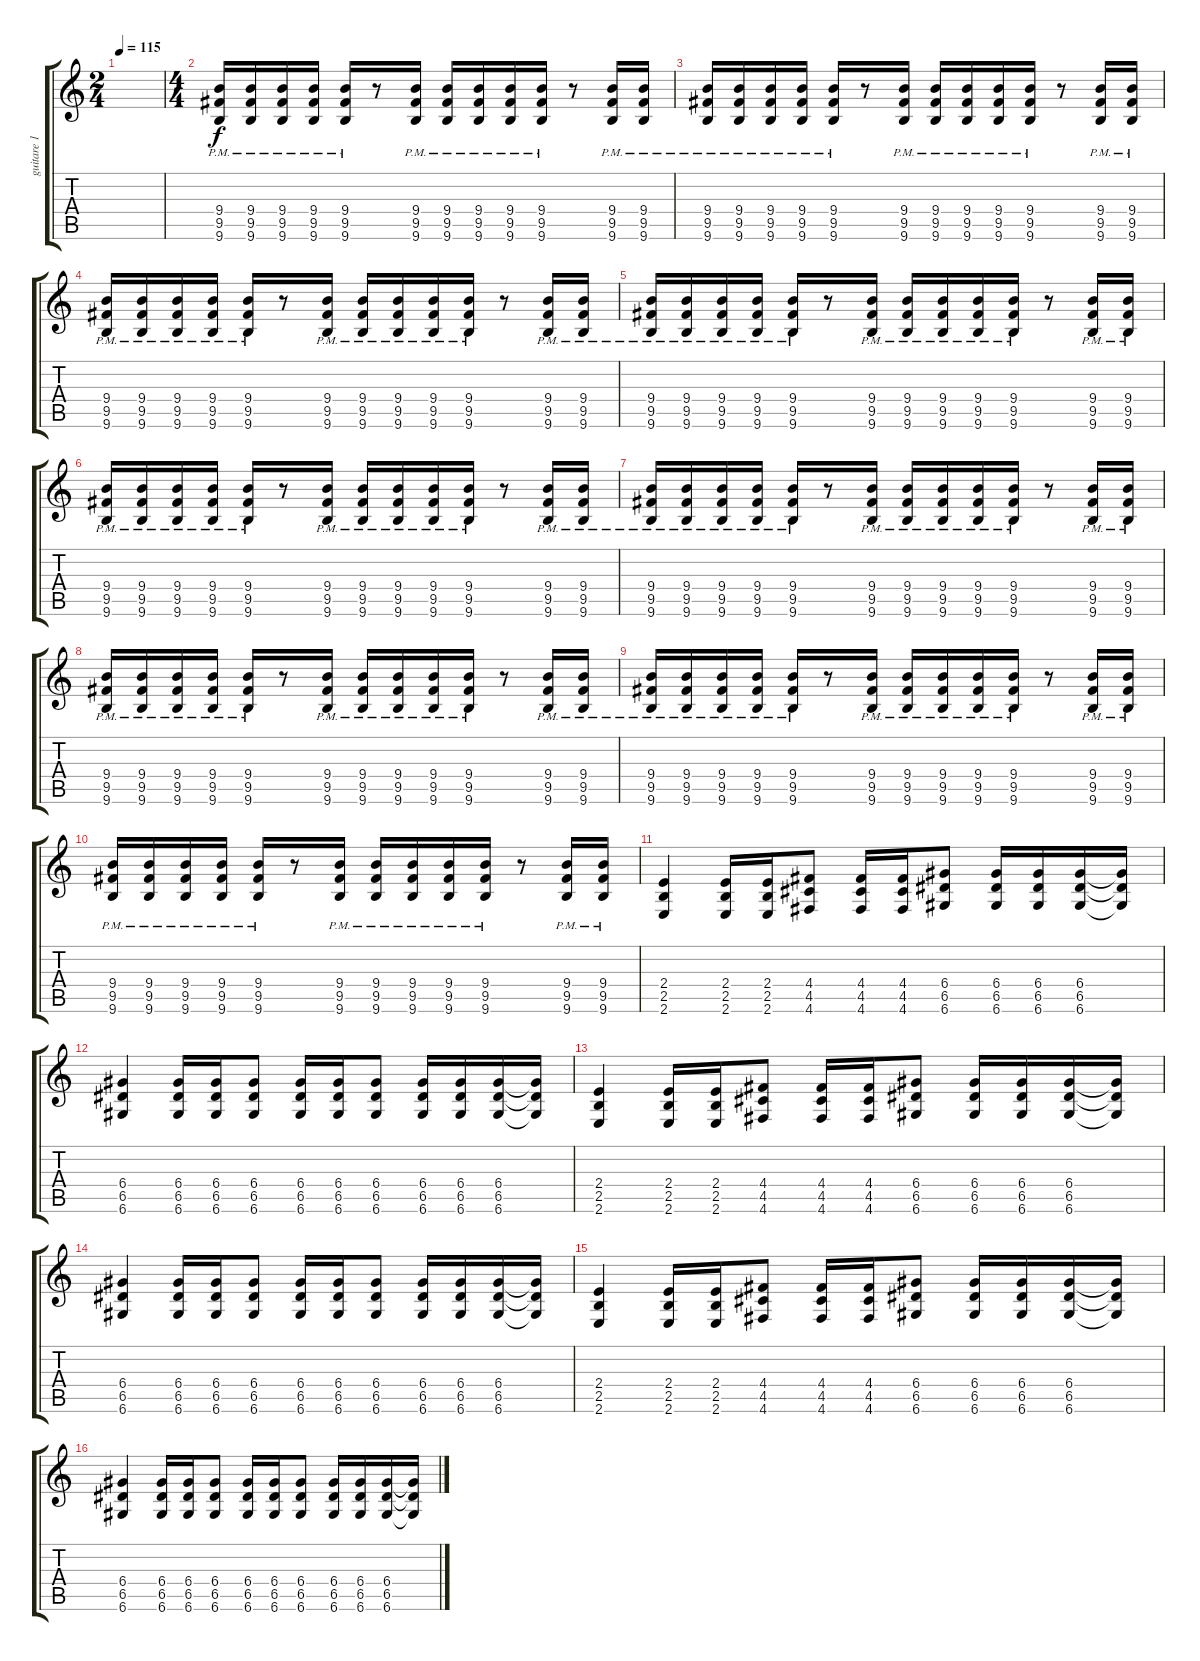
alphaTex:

\track ("guitare 1" "guitare 1") {instrument overdrivenguitar}
\staff {score tabs}
\tuning (E4 B3 G3 D3 A2 D2) {hide}
\ts (2 4)
\tempo 115
\clef g2
\ks c
|
\ts (4 4)
(9.4 9.5{pm} 9.6).16{volume 7} (9.4 9.5{pm} 9.6).16 (9.4 9.5{pm} 9.6).16 (9.4 9.5{pm} 9.6).16 (9.4 9.5{pm} 9.6).16 r.8 (9.4 9.5{pm} 9.6).16 (9.4 9.5{pm} 9.6).16 (9.4 9.5{pm} 9.6).16 (9.4 9.5{pm} 9.6).16 (9.4 9.5{pm} 9.6).16 r.8 (9.4 9.5{pm} 9.6).16 (9.4 9.5{pm} 9.6).16 |
(9.4 9.5{pm} 9.6).16{volume 10} (9.4 9.5{pm} 9.6).16 (9.4 9.5{pm} 9.6).16 (9.4 9.5{pm} 9.6).16 (9.4 9.5{pm} 9.6).16 r.8 (9.4 9.5{pm} 9.6).16 (9.4 9.5{pm} 9.6).16 (9.4 9.5{pm} 9.6).16 (9.4 9.5{pm} 9.6).16 (9.4 9.5{pm} 9.6).16 r.8 (9.4 9.5{pm} 9.6).16 (9.4 9.5{pm} 9.6).16 |
(9.4 9.5{pm} 9.6).16{volume 7} (9.4 9.5{pm} 9.6).16 (9.4 9.5{pm} 9.6).16 (9.4 9.5{pm} 9.6).16 (9.4 9.5{pm} 9.6).16 r.8 (9.4 9.5{pm} 9.6).16 (9.4 9.5{pm} 9.6).16 (9.4 9.5{pm} 9.6).16 (9.4 9.5{pm} 9.6).16 (9.4 9.5{pm} 9.6).16 r.8 (9.4 9.5{pm} 9.6).16 (9.4 9.5{pm} 9.6).16 |
(9.4 9.5{pm} 9.6).16{volume 7} (9.4 9.5{pm} 9.6).16 (9.4 9.5{pm} 9.6).16 (9.4 9.5{pm} 9.6).16 (9.4 9.5{pm} 9.6).16 r.8 (9.4 9.5{pm} 9.6).16 (9.4 9.5{pm} 9.6).16 (9.4 9.5{pm} 9.6).16 (9.4 9.5{pm} 9.6).16 (9.4 9.5{pm} 9.6).16 r.8 (9.4 9.5{pm} 9.6).16 (9.4 9.5{pm} 9.6).16 |
(9.4 9.5{pm} 9.6).16{volume 7} (9.4 9.5{pm} 9.6).16 (9.4 9.5{pm} 9.6).16 (9.4 9.5{pm} 9.6).16 (9.4 9.5{pm} 9.6).16 r.8 (9.4 9.5{pm} 9.6).16 (9.4 9.5{pm} 9.6).16 (9.4 9.5{pm} 9.6).16 (9.4 9.5{pm} 9.6).16 (9.4 9.5{pm} 9.6).16 r.8 (9.4 9.5{pm} 9.6).16 (9.4 9.5{pm} 9.6).16 |
(9.4 9.5{pm} 9.6).16{volume 10} (9.4 9.5{pm} 9.6).16 (9.4 9.5{pm} 9.6).16 (9.4 9.5{pm} 9.6).16 (9.4 9.5{pm} 9.6).16 r.8 (9.4 9.5{pm} 9.6).16 (9.4 9.5{pm} 9.6).16 (9.4 9.5{pm} 9.6).16 (9.4 9.5{pm} 9.6).16 (9.4 9.5{pm} 9.6).16 r.8 (9.4 9.5{pm} 9.6).16 (9.4 9.5{pm} 9.6).16 |
(9.4 9.5{pm} 9.6).16{volume 7} (9.4 9.5{pm} 9.6).16 (9.4 9.5{pm} 9.6).16 (9.4 9.5{pm} 9.6).16 (9.4 9.5{pm} 9.6).16 r.8 (9.4 9.5{pm} 9.6).16 (9.4 9.5{pm} 9.6).16 (9.4 9.5{pm} 9.6).16 (9.4 9.5{pm} 9.6).16 (9.4 9.5{pm} 9.6).16 r.8 (9.4 9.5{pm} 9.6).16 (9.4 9.5{pm} 9.6).16 |
(9.4 9.5{pm} 9.6).16{volume 7} (9.4 9.5{pm} 9.6).16 (9.4 9.5{pm} 9.6).16 (9.4 9.5{pm} 9.6).16 (9.4 9.5{pm} 9.6).16 r.8 (9.4 9.5{pm} 9.6).16 (9.4 9.5{pm} 9.6).16 (9.4 9.5{pm} 9.6).16 (9.4 9.5{pm} 9.6).16 (9.4 9.5{pm} 9.6).16 r.8 (9.4 9.5{pm} 9.6).16 (9.4 9.5{pm} 9.6).16 |
(9.4 9.5{pm} 9.6).16{volume 7} (9.4 9.5{pm} 9.6).16 (9.4 9.5{pm} 9.6).16 (9.4 9.5{pm} 9.6).16 (9.4 9.5{pm} 9.6).16 r.8 (9.4 9.5{pm} 9.6).16 (9.4 9.5{pm} 9.6).16 (9.4 9.5{pm} 9.6).16 (9.4 9.5{pm} 9.6).16 (9.4 9.5{pm} 9.6).16 r.8 (9.4 9.5{pm} 9.6).16 (9.4 9.5{pm} 9.6).16 |
(2.4 2.5 2.6).4 (2.4 2.5 2.6).16 (2.4 2.5 2.6).16 (4.4 4.5 4.6).8 (4.4 4.5 4.6).16 (4.4 4.5 4.6).16 (6.4 6.5 6.6).8 (6.4 6.5 6.6).16 (6.4 6.5 6.6).16 (6.4 6.5 6.6).16 (6.4{t} 6.5{t} 6.6{t}).16 |
(6.4 6.5 6.6).4 (6.4 6.5 6.6).16 (6.4 6.5 6.6).16 (6.4 6.5 6.6).8 (6.4 6.5 6.6).16 (6.4 6.5 6.6).16 (6.4 6.5 6.6).8 (6.4 6.5 6.6).16 (6.4 6.5 6.6).16 (6.4 6.5 6.6).16 (6.4{t} 6.5{t} 6.6{t}).16 |
(2.4 2.5 2.6).4 (2.4 2.5 2.6).16 (2.4 2.5 2.6).16 (4.4 4.5 4.6).8 (4.4 4.5 4.6).16 (4.4 4.5 4.6).16 (6.4 6.5 6.6).8 (6.4 6.5 6.6).16 (6.4 6.5 6.6).16 (6.4 6.5 6.6).16 (6.4{t} 6.5{t} 6.6{t}).16 |
(6.4 6.5 6.6).4 (6.4 6.5 6.6).16 (6.4 6.5 6.6).16 (6.4 6.5 6.6).8 (6.4 6.5 6.6).16 (6.4 6.5 6.6).16 (6.4 6.5 6.6).8 (6.4 6.5 6.6).16 (6.4 6.5 6.6).16 (6.4 6.5 6.6).16 (6.4{t} 6.5{t} 6.6{t}).16 |
(2.4 2.5 2.6).4 (2.4 2.5 2.6).16 (2.4 2.5 2.6).16 (4.4 4.5 4.6).8 (4.4 4.5 4.6).16 (4.4 4.5 4.6).16 (6.4 6.5 6.6).8 (6.4 6.5 6.6).16 (6.4 6.5 6.6).16 (6.4 6.5 6.6).16 (6.4{t} 6.5{t} 6.6{t}).16 |
(6.4 6.5 6.6).4 (6.4 6.5 6.6).16 (6.4 6.5 6.6).16 (6.4 6.5 6.6).8 (6.4 6.5 6.6).16 (6.4 6.5 6.6).16 (6.4 6.5 6.6).8 (6.4 6.5 6.6).16 (6.4 6.5 6.6).16 (6.4 6.5 6.6).16 (6.4{t} 6.5{t} 6.6{t}).16
